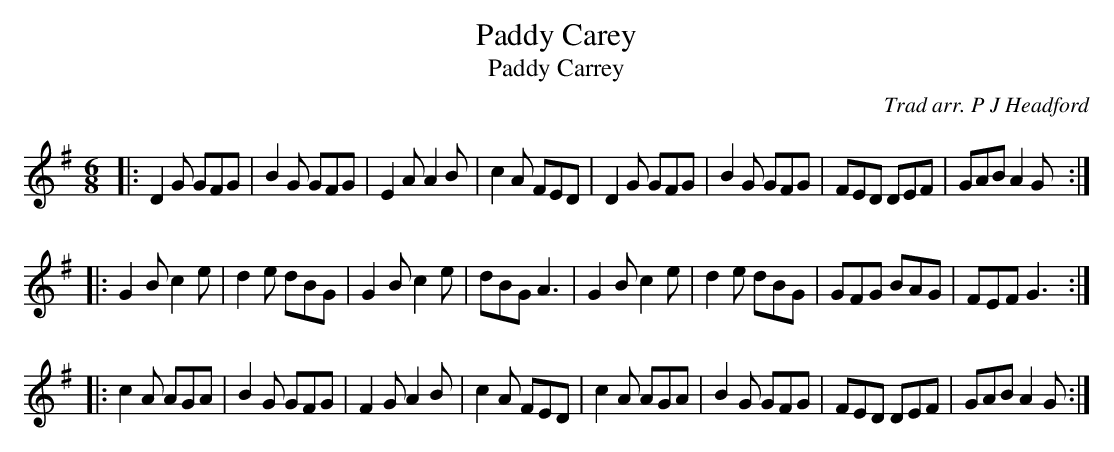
X:1
T:Paddy Carey
T:Paddy Carrey
C:Trad arr. P J Headford
M:6/8
L:1/8
K:G
|:D2G GFG|B2G GFG|E2A A2B|c2A FED|
D2G GFG|B2G GFG|FED DEF|GAB A2G:|!
|:G2Bc2e|d2e dBG|G2Bc2e|dBG A3|
G2Bc2e|d2e dBG|GFG BAG|FEF G3:|!
|:c2A AGA|B2G GFG|F2GA2B|c2A FED|
c2A AGA|B2G GFG|FED DEF|GAB A2G:|]
